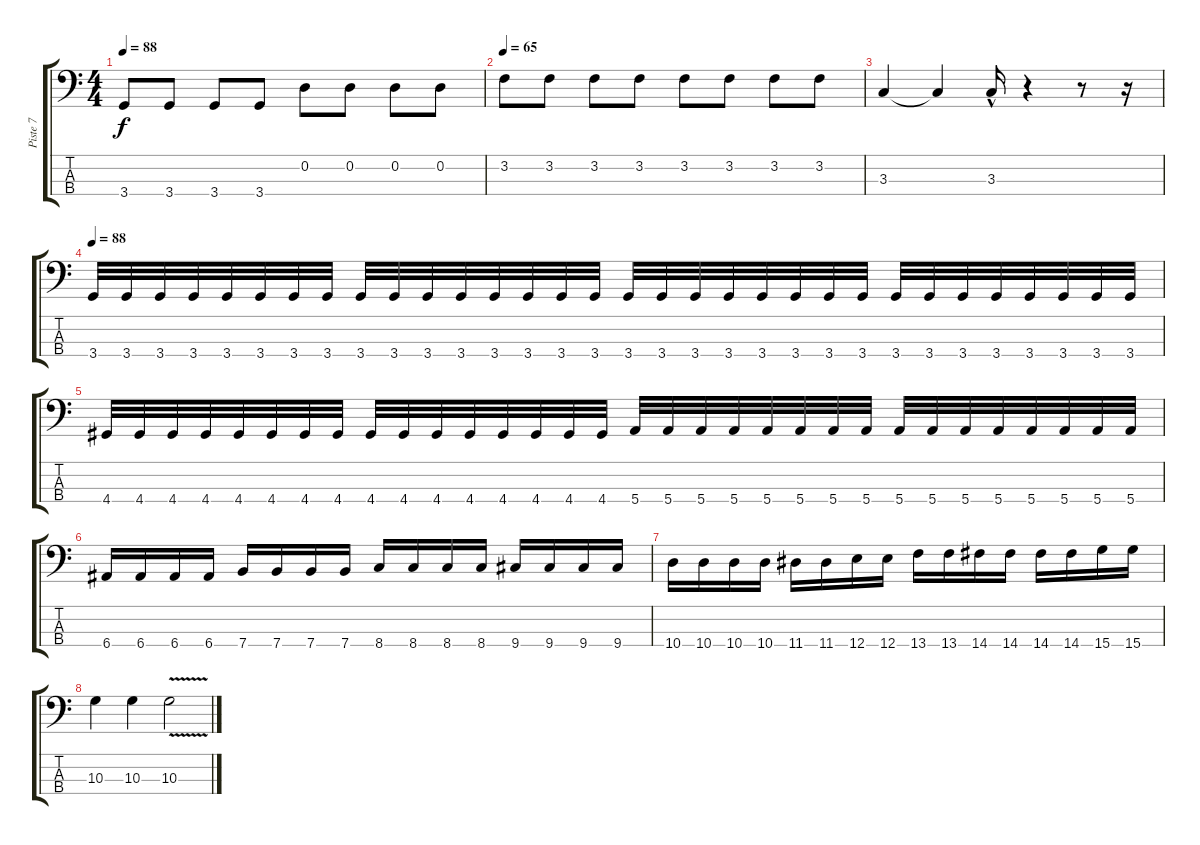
\track ("Piste 7" "Piste 7") {instrument fretlessbass}
\staff {score tabs}
\tuning (G2 D2 A1 E1) {hide}
\ts (4 4)
\tempo 88
\clef f4
\ks c
3.4.8{dy f} 3.4.8 3.4.8 3.4.8 0.2.8 0.2.8 0.2.8 0.2.8 |
\tempo 65
3.2.8 3.2.8 3.2.8 3.2.8 3.2.8 3.2.8 3.2.8 3.2.8 |
3.3.4 3.3{t}.4 3.3{hac}.16 r.4 r.8 r.16 |
\tempo 88
3.4.32 3.4.32 3.4.32 3.4.32 3.4.32 3.4.32 3.4.32 3.4.32 3.4.32 3.4.32 3.4.32 3.4.32 3.4.32 3.4.32 3.4.32 3.4.32 3.4.32 3.4.32 3.4.32 3.4.32 3.4.32 3.4.32 3.4.32 3.4.32 3.4.32 3.4.32 3.4.32 3.4.32 3.4.32 3.4.32 3.4.32 3.4.32 |
4.4.32 4.4.32 4.4.32 4.4.32 4.4.32 4.4.32 4.4.32 4.4.32 4.4.32 4.4.32 4.4.32 4.4.32 4.4.32 4.4.32 4.4.32 4.4.32 5.4.32 5.4.32 5.4.32 5.4.32 5.4.32 5.4.32 5.4.32 5.4.32 5.4.32 5.4.32 5.4.32 5.4.32 5.4.32 5.4.32 5.4.32 5.4.32 |
6.4.16 6.4.16 6.4.16 6.4.16 7.4.16 7.4.16 7.4.16 7.4.16 8.4.16 8.4.16 8.4.16 8.4.16 9.4.16 9.4.16 9.4.16 9.4.16 |
10.4.16 10.4.16 10.4.16 10.4.16 11.4.16 11.4.16 12.4.16 12.4.16 13.4.16 13.4.16 14.4.16 14.4.16 14.4.16 14.4.16 15.4.16 15.4.16 |
10.3.4 10.3.4 10.3{v}.2
